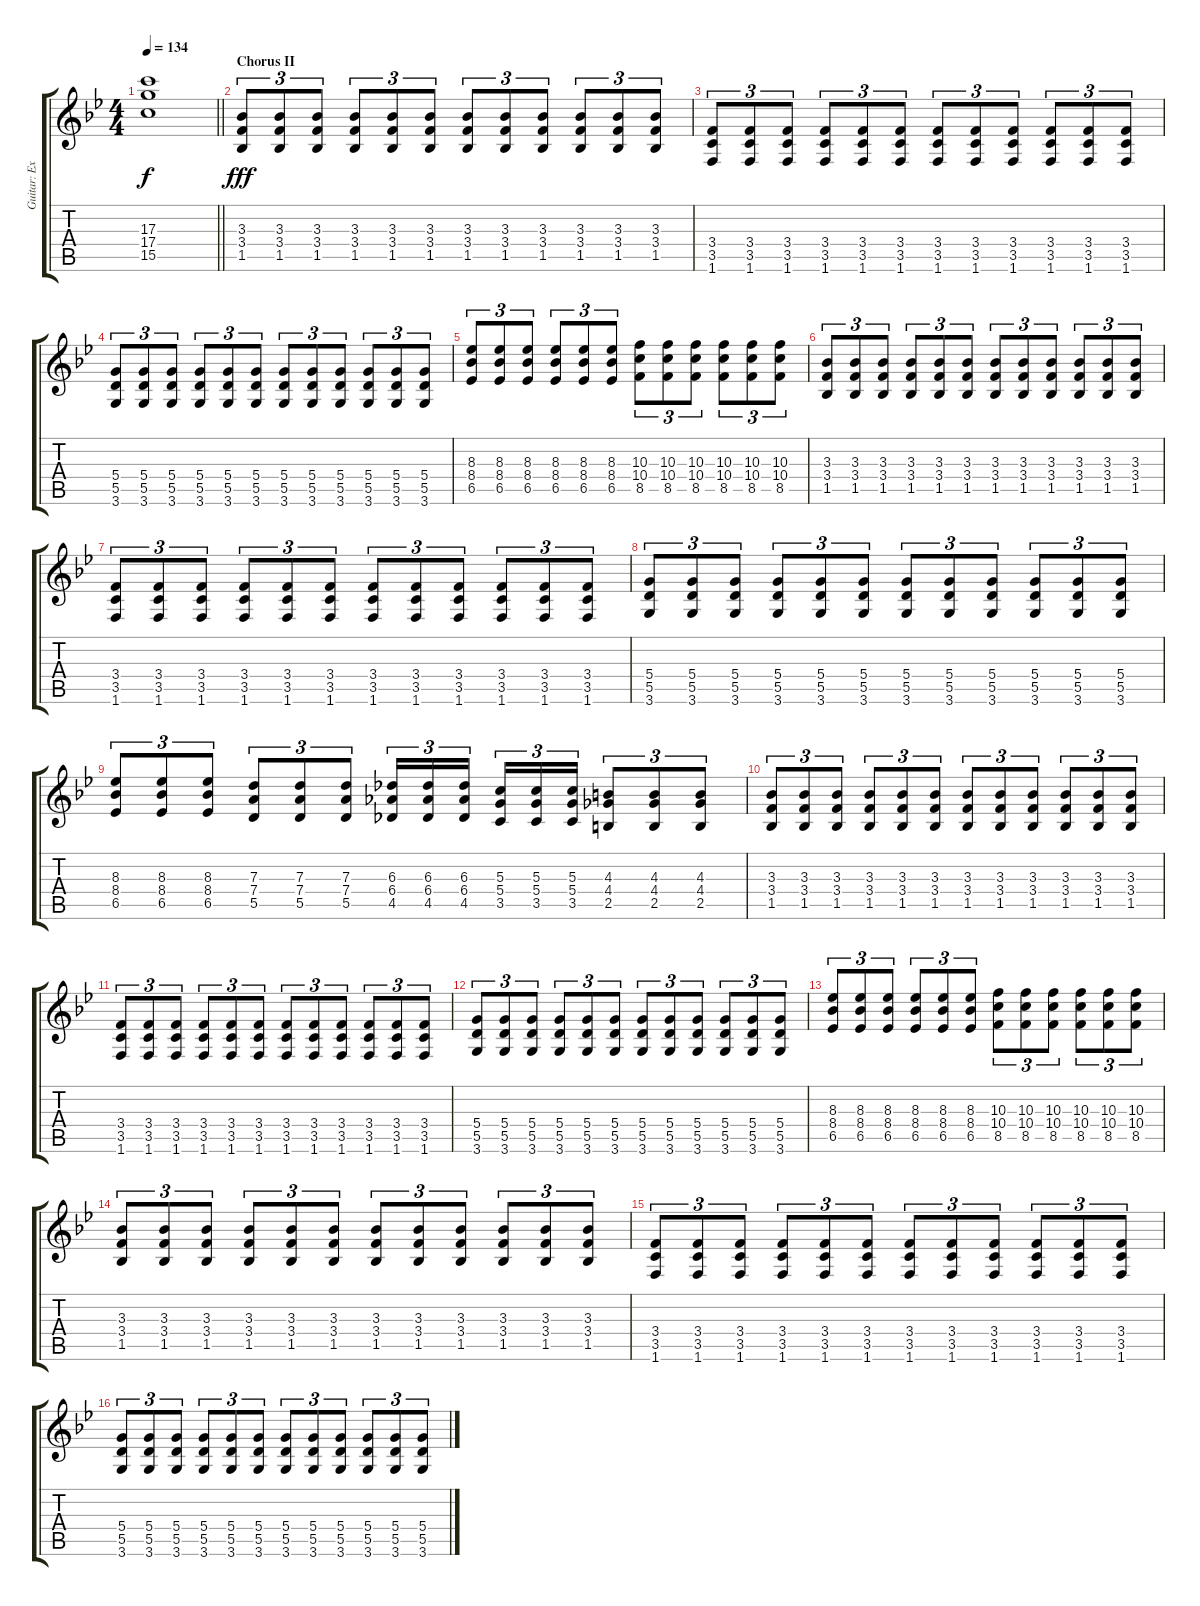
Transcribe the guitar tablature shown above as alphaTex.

\track ("Guitar: Extra" "Guitar: Ex") {instrument distortionguitar}
\staff {score tabs}
\tuning (E4 B3 G3 D3 A2 E2) {hide}
\ts (4 4)
\tempo 134
\clef g2
\barLineRight lightlight
\ks bb
(17.3{t} 17.4{t} 15.5{t}).1{dy f} |
\section ("" "Chorus II")
(3.3 3.4 1.5).8{tu (3 2) dy fff} (3.3 3.4 1.5).8{tu (3 2)} (3.3 3.4 1.5).8{tu (3 2)} (3.3 3.4 1.5).8{tu (3 2)} (3.3 3.4 1.5).8{tu (3 2)} (3.3 3.4 1.5).8{tu (3 2)} (3.3 3.4 1.5).8{tu (3 2)} (3.3 3.4 1.5).8{tu (3 2)} (3.3 3.4 1.5).8{tu (3 2)} (3.3 3.4 1.5).8{tu (3 2)} (3.3 3.4 1.5).8{tu (3 2)} (3.3 3.4 1.5).8{tu (3 2)} |
(3.4 3.5 1.6).8{tu (3 2)} (3.4 3.5 1.6).8{tu (3 2)} (3.4 3.5 1.6).8{tu (3 2)} (3.4 3.5 1.6).8{tu (3 2)} (3.4 3.5 1.6).8{tu (3 2)} (3.4 3.5 1.6).8{tu (3 2)} (3.4 3.5 1.6).8{tu (3 2)} (3.4 3.5 1.6).8{tu (3 2)} (3.4 3.5 1.6).8{tu (3 2)} (3.4 3.5 1.6).8{tu (3 2)} (3.4 3.5 1.6).8{tu (3 2)} (3.4 3.5 1.6).8{tu (3 2)} |
(5.4 5.5 3.6).8{tu (3 2)} (5.4 5.5 3.6).8{tu (3 2)} (5.4 5.5 3.6).8{tu (3 2)} (5.4 5.5 3.6).8{tu (3 2)} (5.4 5.5 3.6).8{tu (3 2)} (5.4 5.5 3.6).8{tu (3 2)} (5.4 5.5 3.6).8{tu (3 2)} (5.4 5.5 3.6).8{tu (3 2)} (5.4 5.5 3.6).8{tu (3 2)} (5.4 5.5 3.6).8{tu (3 2)} (5.4 5.5 3.6).8{tu (3 2)} (5.4 5.5 3.6).8{tu (3 2)} |
(8.3 8.4 6.5).8{tu (3 2)} (8.3 8.4 6.5).8{tu (3 2)} (8.3 8.4 6.5).8{tu (3 2)} (8.3 8.4 6.5).8{tu (3 2)} (8.3 8.4 6.5).8{tu (3 2)} (8.3 8.4 6.5).8{tu (3 2)} (10.3 10.4 8.5).8{tu (3 2)} (10.3 10.4 8.5).8{tu (3 2)} (10.3 10.4 8.5).8{tu (3 2)} (10.3 10.4 8.5).8{tu (3 2)} (10.3 10.4 8.5).8{tu (3 2)} (10.3 10.4 8.5).8{tu (3 2)} |
(3.3 3.4 1.5).8{tu (3 2)} (3.3 3.4 1.5).8{tu (3 2)} (3.3 3.4 1.5).8{tu (3 2)} (3.3 3.4 1.5).8{tu (3 2)} (3.3 3.4 1.5).8{tu (3 2)} (3.3 3.4 1.5).8{tu (3 2)} (3.3 3.4 1.5).8{tu (3 2)} (3.3 3.4 1.5).8{tu (3 2)} (3.3 3.4 1.5).8{tu (3 2)} (3.3 3.4 1.5).8{tu (3 2)} (3.3 3.4 1.5).8{tu (3 2)} (3.3 3.4 1.5).8{tu (3 2)} |
(3.4 3.5 1.6).8{tu (3 2)} (3.4 3.5 1.6).8{tu (3 2)} (3.4 3.5 1.6).8{tu (3 2)} (3.4 3.5 1.6).8{tu (3 2)} (3.4 3.5 1.6).8{tu (3 2)} (3.4 3.5 1.6).8{tu (3 2)} (3.4 3.5 1.6).8{tu (3 2)} (3.4 3.5 1.6).8{tu (3 2)} (3.4 3.5 1.6).8{tu (3 2)} (3.4 3.5 1.6).8{tu (3 2)} (3.4 3.5 1.6).8{tu (3 2)} (3.4 3.5 1.6).8{tu (3 2)} |
(5.4 5.5 3.6).8{tu (3 2)} (5.4 5.5 3.6).8{tu (3 2)} (5.4 5.5 3.6).8{tu (3 2)} (5.4 5.5 3.6).8{tu (3 2)} (5.4 5.5 3.6).8{tu (3 2)} (5.4 5.5 3.6).8{tu (3 2)} (5.4 5.5 3.6).8{tu (3 2)} (5.4 5.5 3.6).8{tu (3 2)} (5.4 5.5 3.6).8{tu (3 2)} (5.4 5.5 3.6).8{tu (3 2)} (5.4 5.5 3.6).8{tu (3 2)} (5.4 5.5 3.6).8{tu (3 2)} |
(8.3 8.4 6.5).8{tu (3 2)} (8.3 8.4 6.5).8{tu (3 2)} (8.3 8.4 6.5).8{tu (3 2)} (7.3 7.4 5.5).8{tu (3 2)} (7.3 7.4 5.5).8{tu (3 2)} (7.3 7.4 5.5).8{tu (3 2)} (6.3 6.4 4.5).16{tu (3 2)} (6.3 6.4 4.5).16{tu (3 2)} (6.3 6.4 4.5).16{tu (3 2) beam splitsecondary} (5.3 5.4 3.5).16{tu (3 2)} (5.3 5.4 3.5).16{tu (3 2)} (5.3 5.4 3.5).16{tu (3 2)} (4.3 4.4 2.5).8{tu (3 2)} (4.3 4.4 2.5).8{tu (3 2)} (4.3 4.4 2.5).8{tu (3 2)} |
(3.3 3.4 1.5).8{tu (3 2)} (3.3 3.4 1.5).8{tu (3 2)} (3.3 3.4 1.5).8{tu (3 2)} (3.3 3.4 1.5).8{tu (3 2)} (3.3 3.4 1.5).8{tu (3 2)} (3.3 3.4 1.5).8{tu (3 2)} (3.3 3.4 1.5).8{tu (3 2)} (3.3 3.4 1.5).8{tu (3 2)} (3.3 3.4 1.5).8{tu (3 2)} (3.3 3.4 1.5).8{tu (3 2)} (3.3 3.4 1.5).8{tu (3 2)} (3.3 3.4 1.5).8{tu (3 2)} |
(3.4 3.5 1.6).8{tu (3 2)} (3.4 3.5 1.6).8{tu (3 2)} (3.4 3.5 1.6).8{tu (3 2)} (3.4 3.5 1.6).8{tu (3 2)} (3.4 3.5 1.6).8{tu (3 2)} (3.4 3.5 1.6).8{tu (3 2)} (3.4 3.5 1.6).8{tu (3 2)} (3.4 3.5 1.6).8{tu (3 2)} (3.4 3.5 1.6).8{tu (3 2)} (3.4 3.5 1.6).8{tu (3 2)} (3.4 3.5 1.6).8{tu (3 2)} (3.4 3.5 1.6).8{tu (3 2)} |
(5.4 5.5 3.6).8{tu (3 2)} (5.4 5.5 3.6).8{tu (3 2)} (5.4 5.5 3.6).8{tu (3 2)} (5.4 5.5 3.6).8{tu (3 2)} (5.4 5.5 3.6).8{tu (3 2)} (5.4 5.5 3.6).8{tu (3 2)} (5.4 5.5 3.6).8{tu (3 2)} (5.4 5.5 3.6).8{tu (3 2)} (5.4 5.5 3.6).8{tu (3 2)} (5.4 5.5 3.6).8{tu (3 2)} (5.4 5.5 3.6).8{tu (3 2)} (5.4 5.5 3.6).8{tu (3 2)} |
(8.3 8.4 6.5).8{tu (3 2)} (8.3 8.4 6.5).8{tu (3 2)} (8.3 8.4 6.5).8{tu (3 2)} (8.3 8.4 6.5).8{tu (3 2)} (8.3 8.4 6.5).8{tu (3 2)} (8.3 8.4 6.5).8{tu (3 2)} (10.3 10.4 8.5).8{tu (3 2)} (10.3 10.4 8.5).8{tu (3 2)} (10.3 10.4 8.5).8{tu (3 2)} (10.3 10.4 8.5).8{tu (3 2)} (10.3 10.4 8.5).8{tu (3 2)} (10.3 10.4 8.5).8{tu (3 2)} |
(3.3 3.4 1.5).8{tu (3 2)} (3.3 3.4 1.5).8{tu (3 2)} (3.3 3.4 1.5).8{tu (3 2)} (3.3 3.4 1.5).8{tu (3 2)} (3.3 3.4 1.5).8{tu (3 2)} (3.3 3.4 1.5).8{tu (3 2)} (3.3 3.4 1.5).8{tu (3 2)} (3.3 3.4 1.5).8{tu (3 2)} (3.3 3.4 1.5).8{tu (3 2)} (3.3 3.4 1.5).8{tu (3 2)} (3.3 3.4 1.5).8{tu (3 2)} (3.3 3.4 1.5).8{tu (3 2)} |
(3.4 3.5 1.6).8{tu (3 2)} (3.4 3.5 1.6).8{tu (3 2)} (3.4 3.5 1.6).8{tu (3 2)} (3.4 3.5 1.6).8{tu (3 2)} (3.4 3.5 1.6).8{tu (3 2)} (3.4 3.5 1.6).8{tu (3 2)} (3.4 3.5 1.6).8{tu (3 2)} (3.4 3.5 1.6).8{tu (3 2)} (3.4 3.5 1.6).8{tu (3 2)} (3.4 3.5 1.6).8{tu (3 2)} (3.4 3.5 1.6).8{tu (3 2)} (3.4 3.5 1.6).8{tu (3 2)} |
(5.4 5.5 3.6).8{tu (3 2)} (5.4 5.5 3.6).8{tu (3 2)} (5.4 5.5 3.6).8{tu (3 2)} (5.4 5.5 3.6).8{tu (3 2)} (5.4 5.5 3.6).8{tu (3 2)} (5.4 5.5 3.6).8{tu (3 2)} (5.4 5.5 3.6).8{tu (3 2)} (5.4 5.5 3.6).8{tu (3 2)} (5.4 5.5 3.6).8{tu (3 2)} (5.4 5.5 3.6).8{tu (3 2)} (5.4 5.5 3.6).8{tu (3 2)} (5.4 5.5 3.6).8{tu (3 2)}
